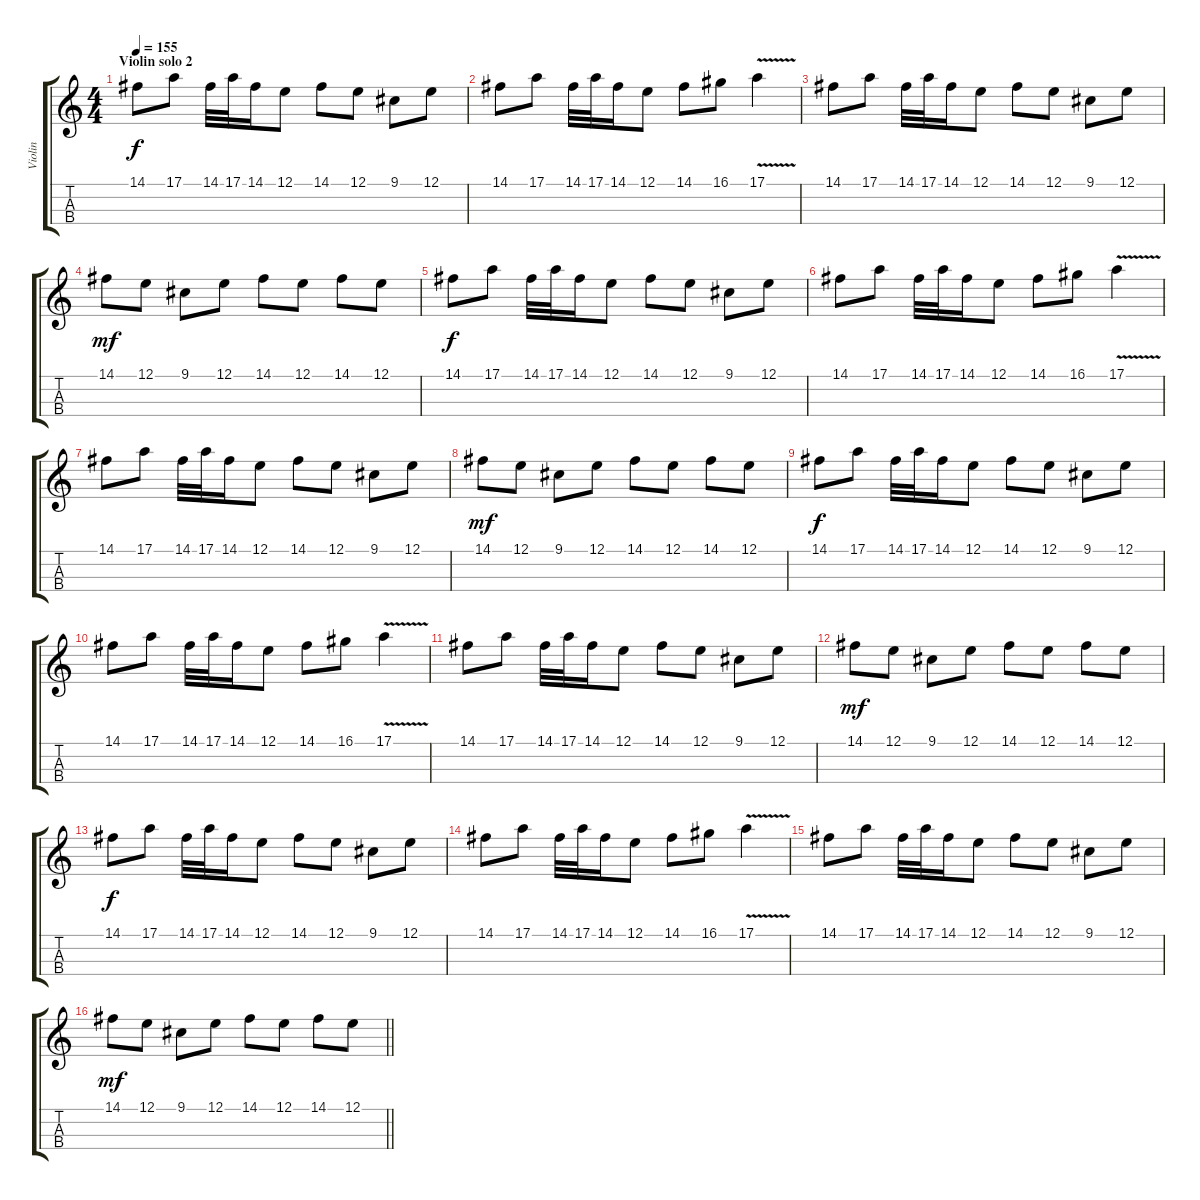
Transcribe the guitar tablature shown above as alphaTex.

\track ("Violin" "Violin") {instrument violin}
\staff {score tabs}
\tuning (E4 B3 G3 D3) {hide}
\ts (4 4)
\section ("" "Violin solo 2")
\tempo 155
\clef g2
\ks c
14.1.8{dy f} 17.1.8 14.1.32 17.1.32 14.1.16 12.1.8 14.1.8 12.1.8 9.1.8 12.1.8 |
14.1.8 17.1.8 14.1.32 17.1.32 14.1.16 12.1.8 14.1.8 16.1.8 17.1{v}.4 |
14.1.8 17.1.8 14.1.32 17.1.32 14.1.16 12.1.8 14.1.8 12.1.8 9.1.8 12.1.8 |
14.1.8{dy mf} 12.1.8 9.1.8 12.1.8 14.1.8 12.1.8 14.1.8 12.1.8 |
14.1.8{dy f} 17.1.8 14.1.32 17.1.32 14.1.16 12.1.8 14.1.8 12.1.8 9.1.8 12.1.8 |
14.1.8 17.1.8 14.1.32 17.1.32 14.1.16 12.1.8 14.1.8 16.1.8 17.1{v}.4 |
14.1.8 17.1.8 14.1.32 17.1.32 14.1.16 12.1.8 14.1.8 12.1.8 9.1.8 12.1.8 |
14.1.8{dy mf} 12.1.8 9.1.8 12.1.8 14.1.8 12.1.8 14.1.8 12.1.8 |
14.1.8{dy f} 17.1.8 14.1.32 17.1.32 14.1.16 12.1.8 14.1.8 12.1.8 9.1.8 12.1.8 |
14.1.8 17.1.8 14.1.32 17.1.32 14.1.16 12.1.8 14.1.8 16.1.8 17.1{v}.4 |
14.1.8 17.1.8 14.1.32 17.1.32 14.1.16 12.1.8 14.1.8 12.1.8 9.1.8 12.1.8 |
14.1.8{dy mf} 12.1.8 9.1.8 12.1.8 14.1.8 12.1.8 14.1.8 12.1.8 |
14.1.8{dy f} 17.1.8 14.1.32 17.1.32 14.1.16 12.1.8 14.1.8 12.1.8 9.1.8 12.1.8 |
14.1.8 17.1.8 14.1.32 17.1.32 14.1.16 12.1.8 14.1.8 16.1.8 17.1{v}.4 |
14.1.8 17.1.8 14.1.32 17.1.32 14.1.16 12.1.8 14.1.8 12.1.8 9.1.8 12.1.8 |
\barLineRight lightlight
14.1.8{dy mf} 12.1.8 9.1.8 12.1.8 14.1.8 12.1.8 14.1.8 12.1.8
